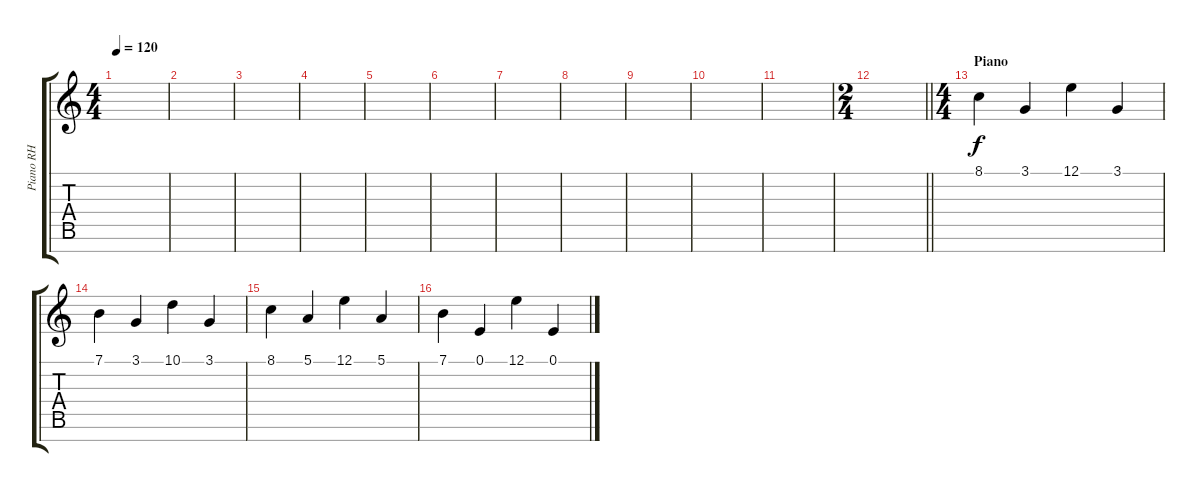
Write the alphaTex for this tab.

\track ("Piano RH" "Piano RH") {instrument acousticgrandpiano}
\staff {score tabs}
\tuning (E4 B3 G3 D3 A2 E2 B1) {hide}
\ts (4 4)
\tempo 120
\clef g2
\ks c
|
|
|
|
|
|
|
|
|
|
|
\ts (2 4)
\barLineRight lightlight
|
\ts (4 4)
\section ("" "Piano")
8.1.4 3.1.4 12.1.4 3.1.4 |
7.1.4 3.1.4 10.1.4 3.1.4 |
8.1.4 5.1.4 12.1.4 5.1.4 |
7.1.4 0.1.4 12.1.4 0.1.4
